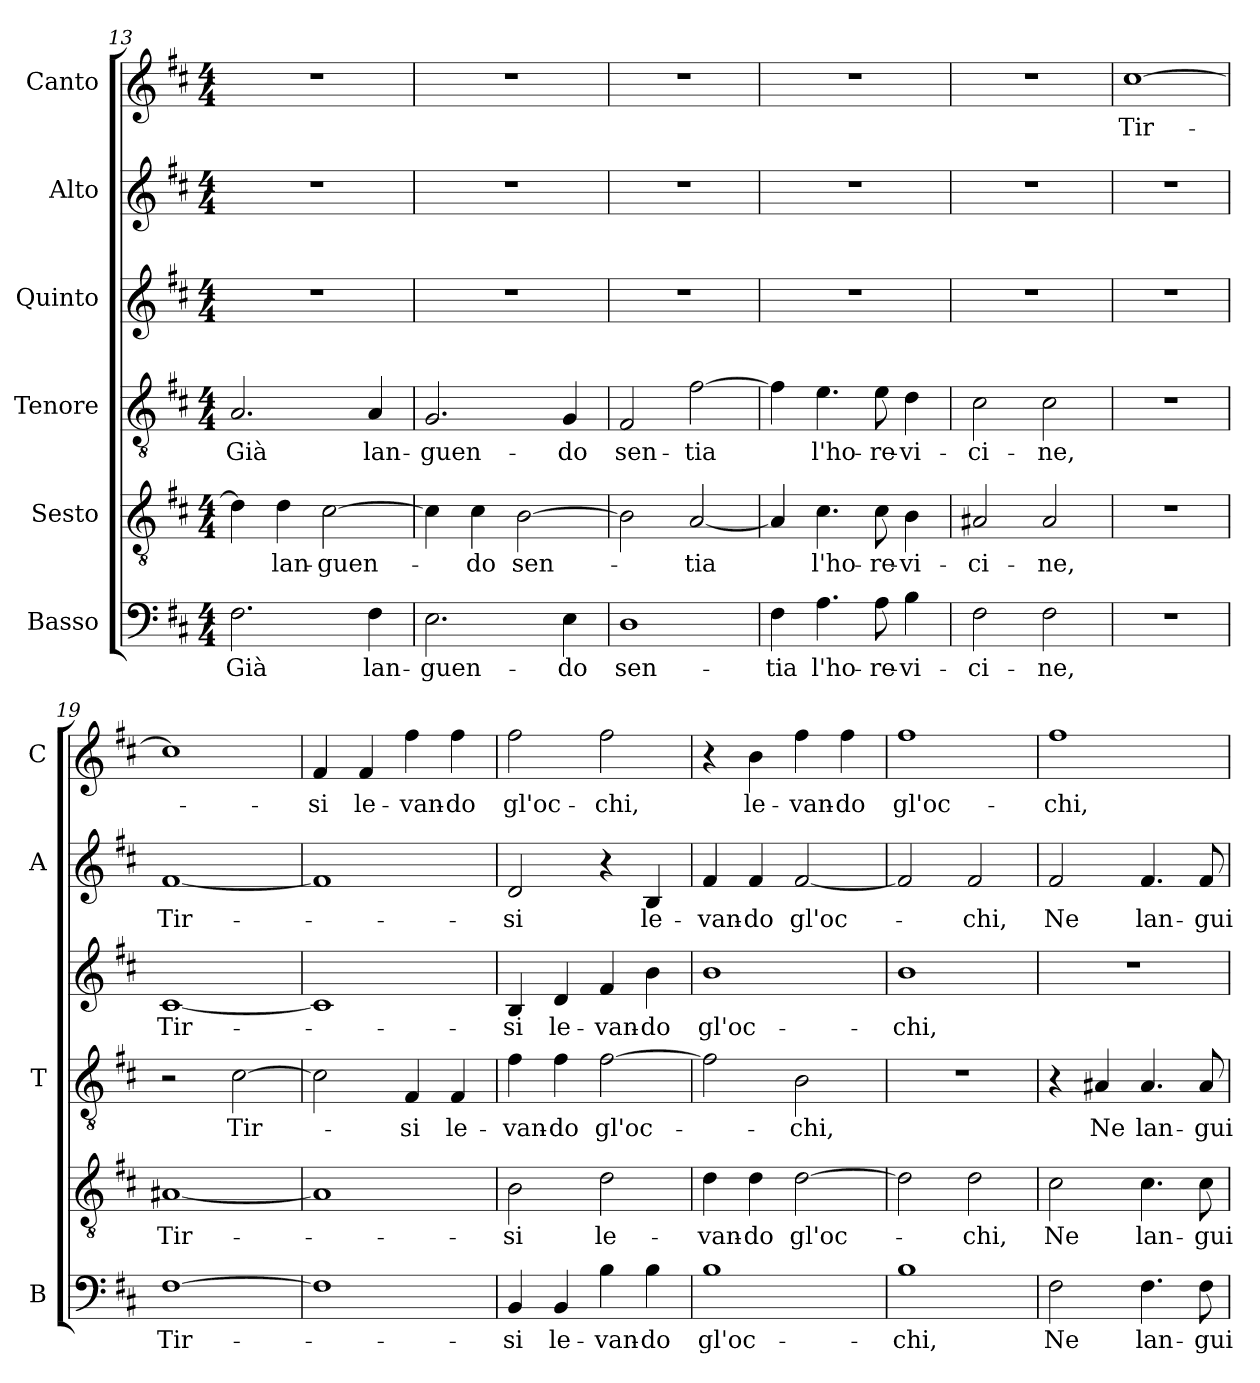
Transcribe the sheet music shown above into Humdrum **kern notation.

**kern	**text	**kern	**text	**kern	**text	**kern	**text	**kern	**text	**kern	**text
*part6	*part6	*part5	*part5	*part4	*part4	*part3	*part3	*part2	*part2	*part1	*part1
*staff6	*staff6	*staff5	*staff5	*staff4	*staff4	*staff3	*staff3	*staff2	*staff2	*staff1	*staff1
*I"Basso	*	*I"Sesto	*	*I"Tenore	*	*I"Quinto	*	*I"Alto	*	*I"Canto	*
*I'B	*	*	*	*I'T	*	*	*	*I'A	*	*I'C	*
*clefF4	*	*clefGv2	*	*clefGv2	*	*clefG2	*	*clefG2	*	*clefG2	*
*k[f#c#]	*	*k[f#c#]	*	*k[f#c#]	*	*k[f#c#]	*	*k[f#c#]	*	*k[f#c#]	*
*D:	*	*D:	*	*D:	*	*D:	*	*D:	*	*D:	*
*M4/4	*	*M4/4	*	*M4/4	*	*M4/4	*	*M4/4	*	*M4/4	*
=13	=13	=13	=13	=13	=13	=13	=13	=13	=13	=13	=13
!	!LO:LY:b	!	!	!	!LO:LY:b	!	!	!	!	!	!
2.F#\	Già	4d\]	.	2.A/	Già	1r	.	1r	.	1r	.
!	!	!	!LO:LY:b	!	!	!	!	!	!	!	!
.	.	4d\	lan-	.	.	.	.	.	.	.	.
!	!	!	!LO:LY:b	!	!	!	!	!	!	!	!
.	.	[2c#\	-guen-	.	.	.	.	.	.	.	.
!	!LO:LY:b	!	!	!	!LO:LY:b	!	!	!	!	!	!
4F#\	lan-	.	.	4A/	lan-	.	.	.	.	.	.
=14	=14	=14	=14	=14	=14	=14	=14	=14	=14	=14	=14
!	!LO:LY:b	!	!	!	!LO:LY:b	!	!	!	!	!	!
2.E\	-guen-	4c#\]	.	2.G/	-guen-	1r	.	1r	.	1r	.
!	!	!	!LO:LY:b	!	!	!	!	!	!	!	!
.	.	4c#\	-do	.	.	.	.	.	.	.	.
!	!	!	!LO:LY:b	!	!	!	!	!	!	!	!
.	.	[2B\	sen-	.	.	.	.	.	.	.	.
!	!LO:LY:b	!	!	!	!LO:LY:b	!	!	!	!	!	!
4E\	-do	.	.	4G/	-do	.	.	.	.	.	.
=15	=15	=15	=15	=15	=15	=15	=15	=15	=15	=15	=15
!	!LO:LY:b	!	!	!	!LO:LY:b	!	!	!	!	!	!
1D	sen-	2B\]	.	2F#/	sen-	1r	.	1r	.	1r	.
!	!	!	!LO:LY:b	!	!LO:LY:b	!	!	!	!	!	!
.	.	[2A/	-tia	[2f#\	-tia	.	.	.	.	.	.
=16	=16	=16	=16	=16	=16	=16	=16	=16	=16	=16	=16
!	!LO:LY:b	!	!	!	!	!	!	!	!	!	!
4F#\	-tia	4A/]	.	4f#\]	.	1r	.	1r	.	1r	.
!	!LO:LY:b	!	!LO:LY:b	!	!LO:LY:b	!	!	!	!	!	!
4.A\	l'ho-	4.c#\	l'ho-	4.e\	l'ho-	.	.	.	.	.	.
!	!LO:LY:b	!	!LO:LY:b	!	!LO:LY:b	!	!	!	!	!	!
8A\	-re-	8c#\	-re-	8e\	-re-	.	.	.	.	.	.
!	!LO:LY:b	!	!LO:LY:b	!	!LO:LY:b	!	!	!	!	!	!
4B\	-vi-	4B\	-vi-	4d\	-vi-	.	.	.	.	.	.
=17	=17	=17	=17	=17	=17	=17	=17	=17	=17	=17	=17
!	!LO:LY:b	!	!LO:LY:b	!	!LO:LY:b	!	!	!	!	!	!
2F#\	-ci-	2A#X/	-ci-	2c#\	-ci-	1r	.	1r	.	1r	.
!	!LO:LY:b	!	!LO:LY:b	!	!LO:LY:b	!	!	!	!	!	!
2F#\	-ne,	2A#/	-ne,	2c#\	-ne,	.	.	.	.	.	.
=18	=18	=18	=18	=18	=18	=18	=18	=18	=18	=18	=18
!	!	!	!	!	!	!	!	!	!	!	!LO:LY:b
1r	.	1r	.	1r	.	1r	.	1r	.	[1cc#	Tir-
=19	=19	=19	=19	=19	=19	=19	=19	=19	=19	=19	=19
!	!LO:LY:b	!	!LO:LY:b	!	!	!	!LO:LY:b	!	!LO:LY:b	!	!
[1F#	Tir-	[1A#X	Tir-	2r	.	[1c#	Tir-	[1f#	Tir-	1cc#]	.
!	!	!	!	!	!LO:LY:b	!	!	!	!	!	!
.	.	.	.	[2c#\	Tir-	.	.	.	.	.	.
=20	=20	=20	=20	=20	=20	=20	=20	=20	=20	=20	=20
!	!	!	!	!	!	!	!	!	!	!	!LO:LY:b
1F#]	.	1A#]	.	2c#\]	.	1c#]	.	1f#]	.	4f#/	-si
!	!	!	!	!	!	!	!	!	!	!	!LO:LY:b
.	.	.	.	.	.	.	.	.	.	4f#/	le-
!	!	!	!	!	!LO:LY:b	!	!	!	!	!	!LO:LY:b
.	.	.	.	4F#/	-si	.	.	.	.	4ff#\	-van-
!	!	!	!	!	!LO:LY:b	!	!	!	!	!	!LO:LY:b
.	.	.	.	4F#/	le-	.	.	.	.	4ff#\	-do
!!LO:PB:g=z
=21	=21	=21	=21	=21	=21	=21	=21	=21	=21	=21	=21
!	!LO:LY:b	!	!LO:LY:b	!	!LO:LY:b	!	!LO:LY:b	!	!LO:LY:b	!	!LO:LY:b
4BB/	-si	2B\	-si	4f#\	-van-	4B/	-si	2d/	-si	2ff#\	gl'oc-
!	!LO:LY:b	!	!	!	!LO:LY:b	!	!LO:LY:b	!	!	!	!
4BB/	le-	.	.	4f#\	-do	4d/	le-	.	.	.	.
!	!LO:LY:b	!	!LO:LY:b	!	!LO:LY:b	!	!LO:LY:b	!	!	!	!LO:LY:b
4B\	-van-	2d\	le-	[2f#\	gl'oc-	4f#/	-van-	4r	.	2ff#\	-chi,
!	!LO:LY:b	!	!	!	!	!	!LO:LY:b	!	!LO:LY:b	!	!
4B\	-do	.	.	.	.	4b\	-do	4B/	le-	.	.
=22	=22	=22	=22	=22	=22	=22	=22	=22	=22	=22	=22
!	!LO:LY:b	!	!LO:LY:b	!	!	!	!LO:LY:b	!	!LO:LY:b	!	!
1B	gl'oc-	4d\	-van-	2f#\]	.	1b	gl'oc-	4f#/	-van-	4r	.
!	!	!	!LO:LY:b	!	!	!	!	!	!LO:LY:b	!	!LO:LY:b
.	.	4d\	-do	.	.	.	.	4f#/	-do	4b\	le-
!	!	!	!LO:LY:b	!	!LO:LY:b	!	!	!	!LO:LY:b	!	!LO:LY:b
.	.	[2d\	gl'oc-	2B\	-chi,	.	.	[2f#/	gl'oc-	4ff#\	-van-
!	!	!	!	!	!	!	!	!	!	!	!LO:LY:b
.	.	.	.	.	.	.	.	.	.	4ff#\	-do
=23	=23	=23	=23	=23	=23	=23	=23	=23	=23	=23	=23
!	!LO:LY:b	!	!	!	!	!	!LO:LY:b	!	!	!	!LO:LY:b
1B	-chi,	2d\]	.	1r	.	1b	-chi,	2f#/]	.	1ff#	gl'oc-
!	!	!	!LO:LY:b	!	!	!	!	!	!LO:LY:b	!	!
.	.	2d\	-chi,	.	.	.	.	2f#/	-chi,	.	.
=24	=24	=24	=24	=24	=24	=24	=24	=24	=24	=24	=24
!	!LO:LY:b	!	!LO:LY:b	!	!	!	!	!	!LO:LY:b	!	!LO:LY:b
2F#\	Ne	2c#\	Ne	4r	.	1r	.	2f#/	Ne	1ff#	-chi,
!	!	!	!	!	!LO:LY:b	!	!	!	!	!	!
.	.	.	.	4A#X/	Ne	.	.	.	.	.	.
!	!LO:LY:b	!	!LO:LY:b	!	!LO:LY:b	!	!	!	!LO:LY:b	!	!
4.F#\	lan-	4.c#\	lan-	4.A#/	lan-	.	.	4.f#/	lan-	.	.
!	!LO:LY:b	!	!LO:LY:b	!	!LO:LY:b	!	!	!	!LO:LY:b	!	!
8F#\	-gui-	8c#\	-gui-	8A#/	-gui-	.	.	8f#/	-gui-	.	.
=	=	=	=	=	=	=	=	=	=	=	=
*-	*-	*-	*-	*-	*-	*-	*-	*-	*-	*-	*-
